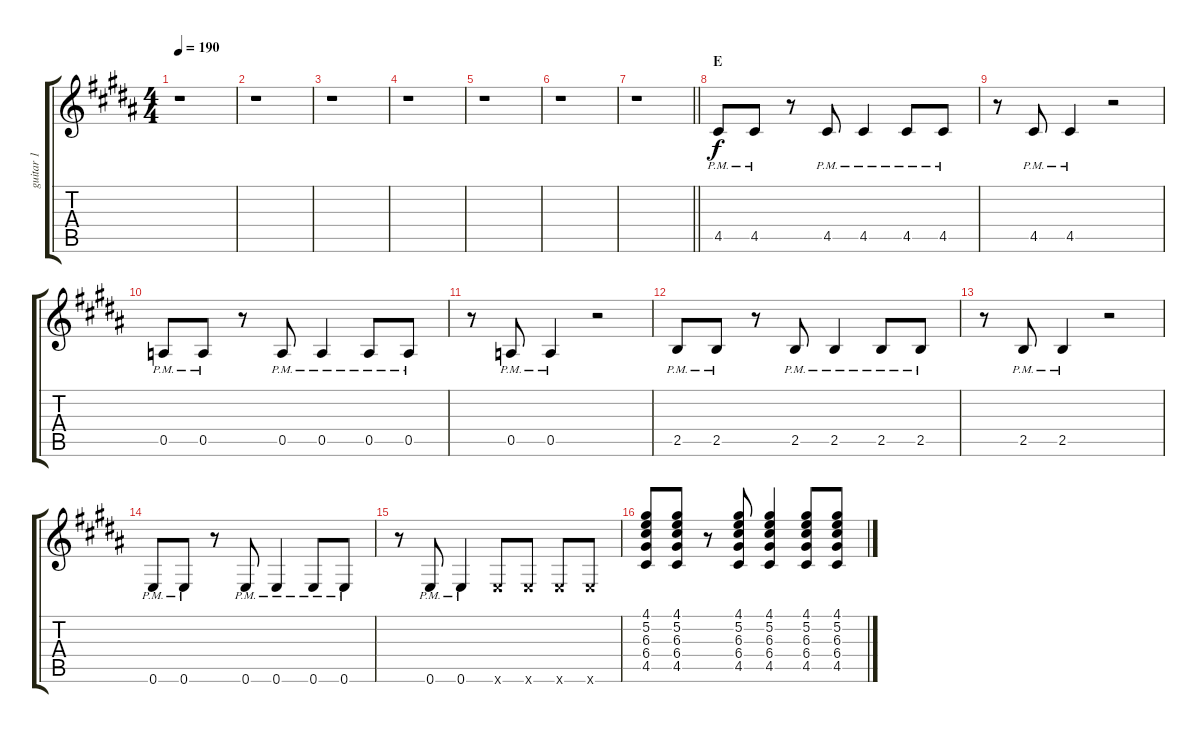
\track ("guitar 1" "guitar 1") {instrument distortionguitar}
\staff {score tabs}
\tuning (E4 B3 G3 D3 A2 E2) {hide}
\ts (4 4)
\tempo 190
\clef g2
\ks b
r.1{dy mp} |
r.1 |
r.1 |
r.1 |
r.1 |
r.1 |
\barLineRight lightlight
r.1 |
\section ("" "E")
4.5{pm}.8{dy f} 4.5{pm}.8 r.8 4.5{pm}.8 4.5{pm}.4 4.5{pm}.8 4.5{pm}.8 |
r.8 4.5{pm}.8 4.5{pm}.4 r.2 |
0.5{pm}.8 0.5{pm}.8 r.8 0.5{pm}.8 0.5{pm}.4 0.5{pm}.8 0.5{pm}.8 |
r.8 0.5{pm}.8 0.5{pm}.4 r.2 |
2.5{pm}.8 2.5{pm}.8 r.8 2.5{pm}.8 2.5{pm}.4 2.5{pm}.8 2.5{pm}.8 |
r.8 2.5{pm}.8 2.5{pm}.4 r.2 |
0.6{pm}.8 0.6{pm}.8 r.8 0.6{pm}.8 0.6{pm}.4 0.6{pm}.8 0.6{pm}.8 |
r.8 0.6{pm}.8 0.6{pm}.4 0.6{x}.8 0.6{x}.8 0.6{x}.8 0.6{x}.8 |
(4.1 5.2 6.3 6.4 4.5).8 (4.1 5.2 6.3 6.4 4.5).8 r.8 (4.1 5.2 6.3 6.4 4.5).8 (4.1 5.2 6.3 6.4 4.5).4 (4.1 5.2 6.3 6.4 4.5).8 (4.1 5.2 6.3 6.4 4.5).8
